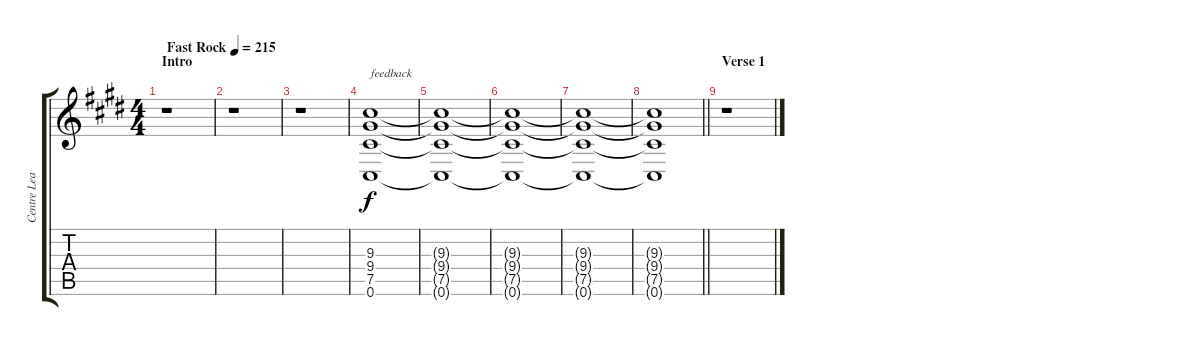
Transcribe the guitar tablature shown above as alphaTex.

\track ("Centre Lead" "Centre Lea") {instrument electricguitarclean}
\staff {score tabs}
\tuning (Db4 Ab3 E3 B2 Gb2 Db2) {hide}
\ts (4 4)
\section ("" "Intro")
\tempo (215 "Fast Rock")
\clef g2
\ks e
r.1{dy f instrument electricguitarclean} |
r.1 |
r.1{volume 0} |
(9.3 9.4 7.5 0.6).1{txt "feedback" volume 14 balance 8 instrument distortionguitar} |
(9.3{t} 9.4{t} 7.5{t} 0.6{t}).1 |
(9.3{t} 9.4{t} 7.5{t} 0.6{t}).1 |
(9.3{t} 9.4{t} 7.5{t} 0.6{t}).1 |
\barLineRight lightlight
(9.3{t} 9.4{t} 7.5{t} 0.6{t}).1 |
\section ("" "Verse 1")
r.1{volume 12 balance 0 instrument electricguitarclean}
